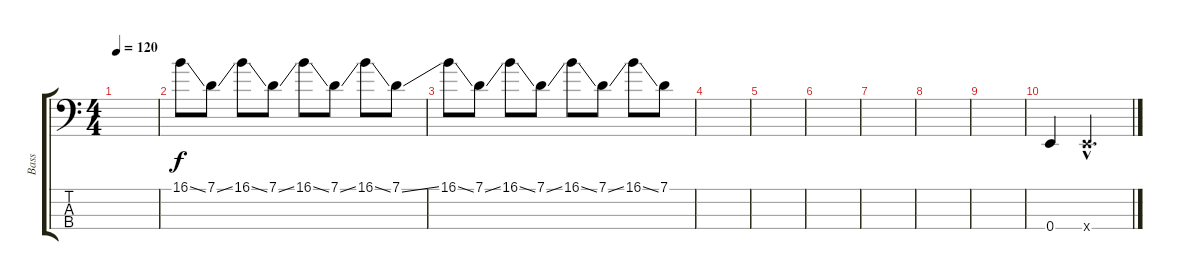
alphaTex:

\track ("Bass" "Bass") {instrument slapbass2}
\staff {score tabs}
\tuning (G2 D2 A1 E1) {hide}
\ts (4 4)
\tempo 120
\clef f4
\ks c
|
16.1{ss}.8{volume 0} 7.1{ss}.8 16.1{ss}.8 7.1{ss}.8 16.1{ss}.8 7.1{ss}.8 16.1{ss}.8 7.1{ss}.8 |
16.1{ss}.8 7.1{ss}.8 16.1{ss}.8 7.1{ss}.8 16.1{ss}.8 7.1{ss}.8 16.1{ss}.8 7.1.8 |
|
|
|
|
|
|
0.4.4{volume 16} 0.4{hac x}.2{d}
